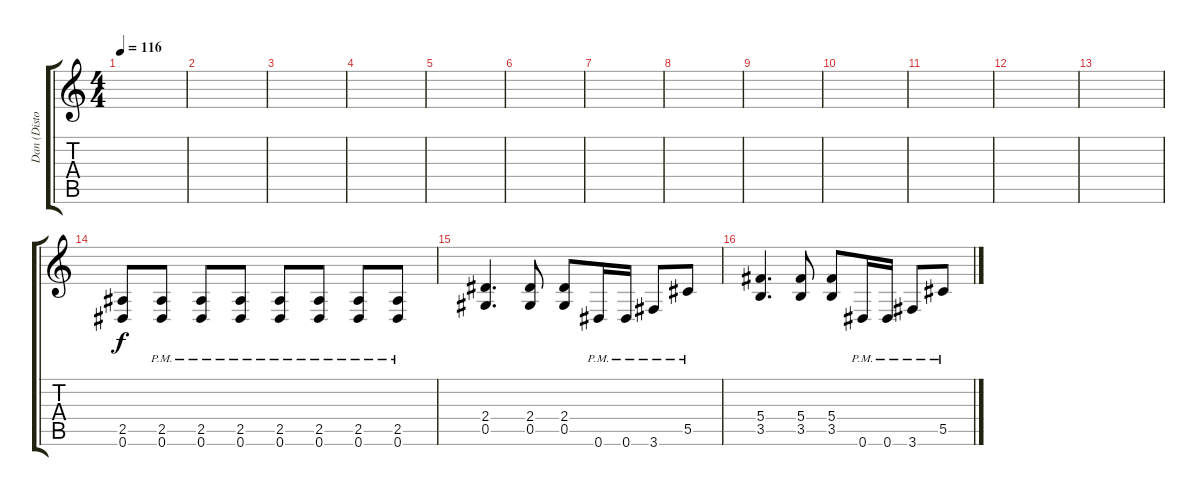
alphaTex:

\track ("Dan (Distortion)" "Dan (Disto") {instrument distortionguitar}
\staff {score tabs}
\tuning (Eb4 Bb3 Gb3 Db3 Ab2 Eb2) {hide}
\ts (4 4)
\tempo 116
\clef g2
\ks c
|
|
|
|
|
|
|
|
|
|
|
|
|
(2.5 0.6).8 (2.5{pm} 0.6{pm}).8 (2.5{pm} 0.6{pm}).8 (2.5{pm} 0.6{pm}).8 (2.5{pm} 0.6{pm}).8 (2.5{pm} 0.6{pm}).8 (2.5{pm} 0.6{pm}).8 (2.5{pm} 0.6{pm}).8 |
(2.4 0.5).4{d} (2.4 0.5).8 (2.4 0.5).8 0.6{pm}.16 0.6{pm}.16 3.6{pm}.8 5.5{pm}.8 |
(5.4 3.5).4{d} (5.4 3.5).8 (5.4 3.5).8 0.6{pm}.16 0.6{pm}.16 3.6{pm}.8 5.5{pm}.8
